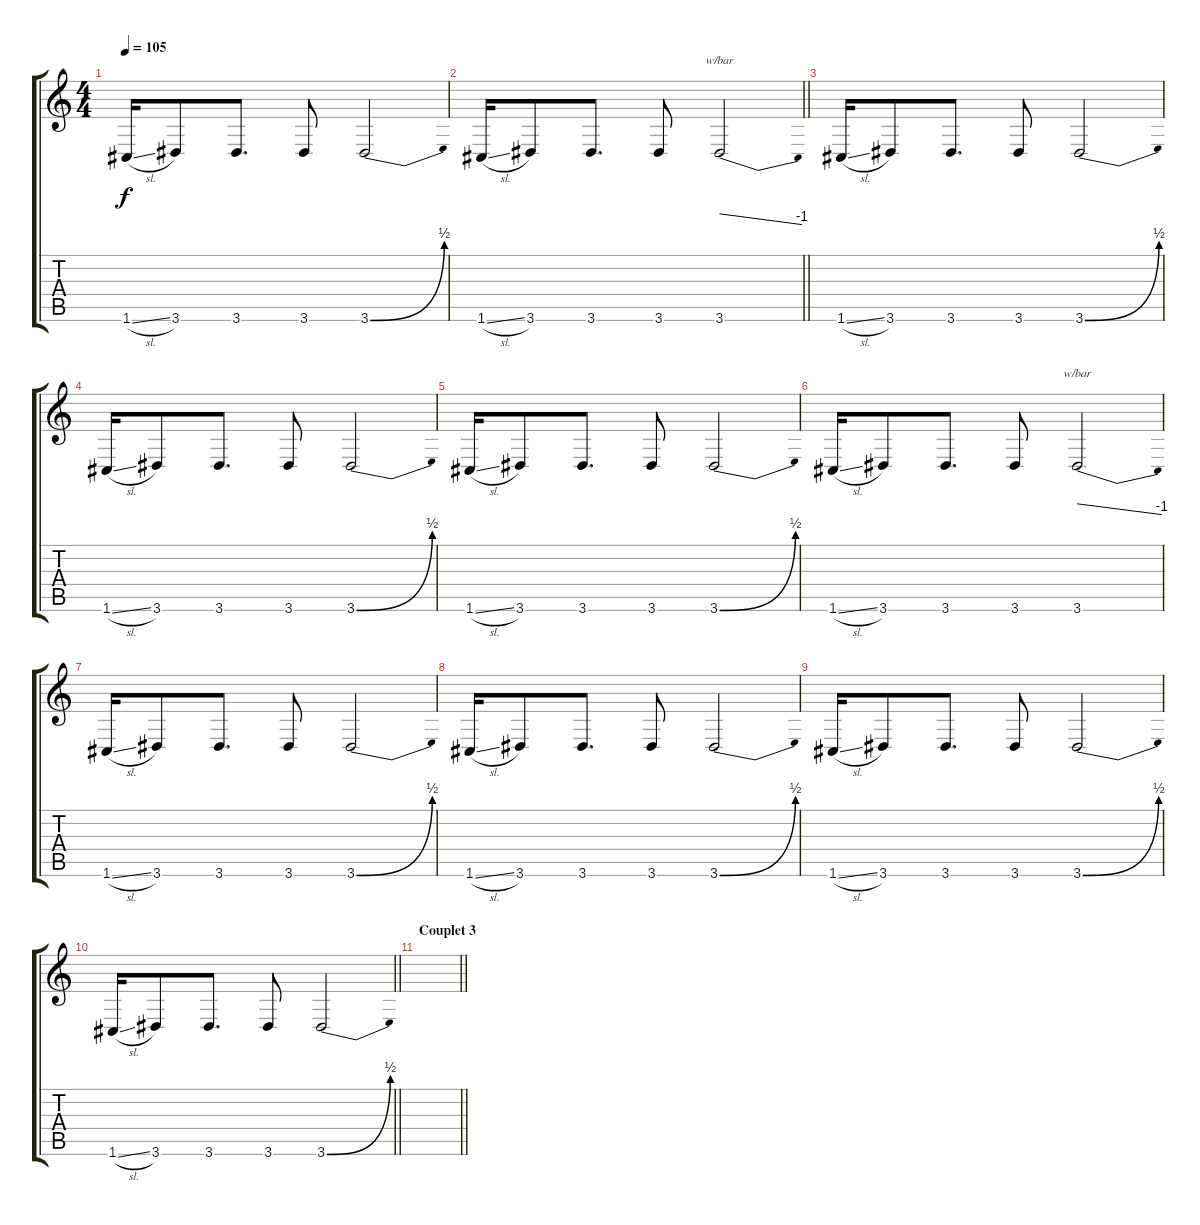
\track "" {instrument distortionguitar}
\staff {score tabs}
\tuning (D4 A3 F3 C3 G2 C2) {hide}
\ts (4 4)
\tempo 105
\clef g2
\ks c
1.6{sl}.16{dy f} 3.6.8 3.6.8{d} 3.6.8 3.6{be (bend 0 0 60 2)}.2 |
\barLineRight lightlight
1.6{sl}.16 3.6.8 3.6.8{d} 3.6.8 3.6.2{tbe (dive default 0 0 60 -4)} |
1.6{sl}.16 3.6.8 3.6.8{d} 3.6.8 3.6{be (bend 0 0 60 2)}.2 |
1.6{sl}.16 3.6.8 3.6.8{d} 3.6.8 3.6{be (bend 0 0 60 2)}.2 |
1.6{sl}.16 3.6.8 3.6.8{d} 3.6.8 3.6{be (bend 0 0 60 2)}.2 |
1.6{sl}.16 3.6.8 3.6.8{d} 3.6.8 3.6.2{tbe (dive default 0 0 60 -4)} |
1.6{sl}.16 3.6.8 3.6.8{d} 3.6.8 3.6{be (bend 0 0 60 2)}.2 |
1.6{sl}.16 3.6.8 3.6.8{d} 3.6.8 3.6{be (bend 0 0 60 2)}.2 |
1.6{sl}.16 3.6.8 3.6.8{d} 3.6.8 3.6{be (bend 0 0 60 2)}.2 |
\barLineRight lightlight
1.6{sl}.16 3.6.8 3.6.8{d} 3.6.8 3.6{be (bend 0 0 60 2)}.2 |
\section ("" "Couplet 3")
\barLineRight lightlight
